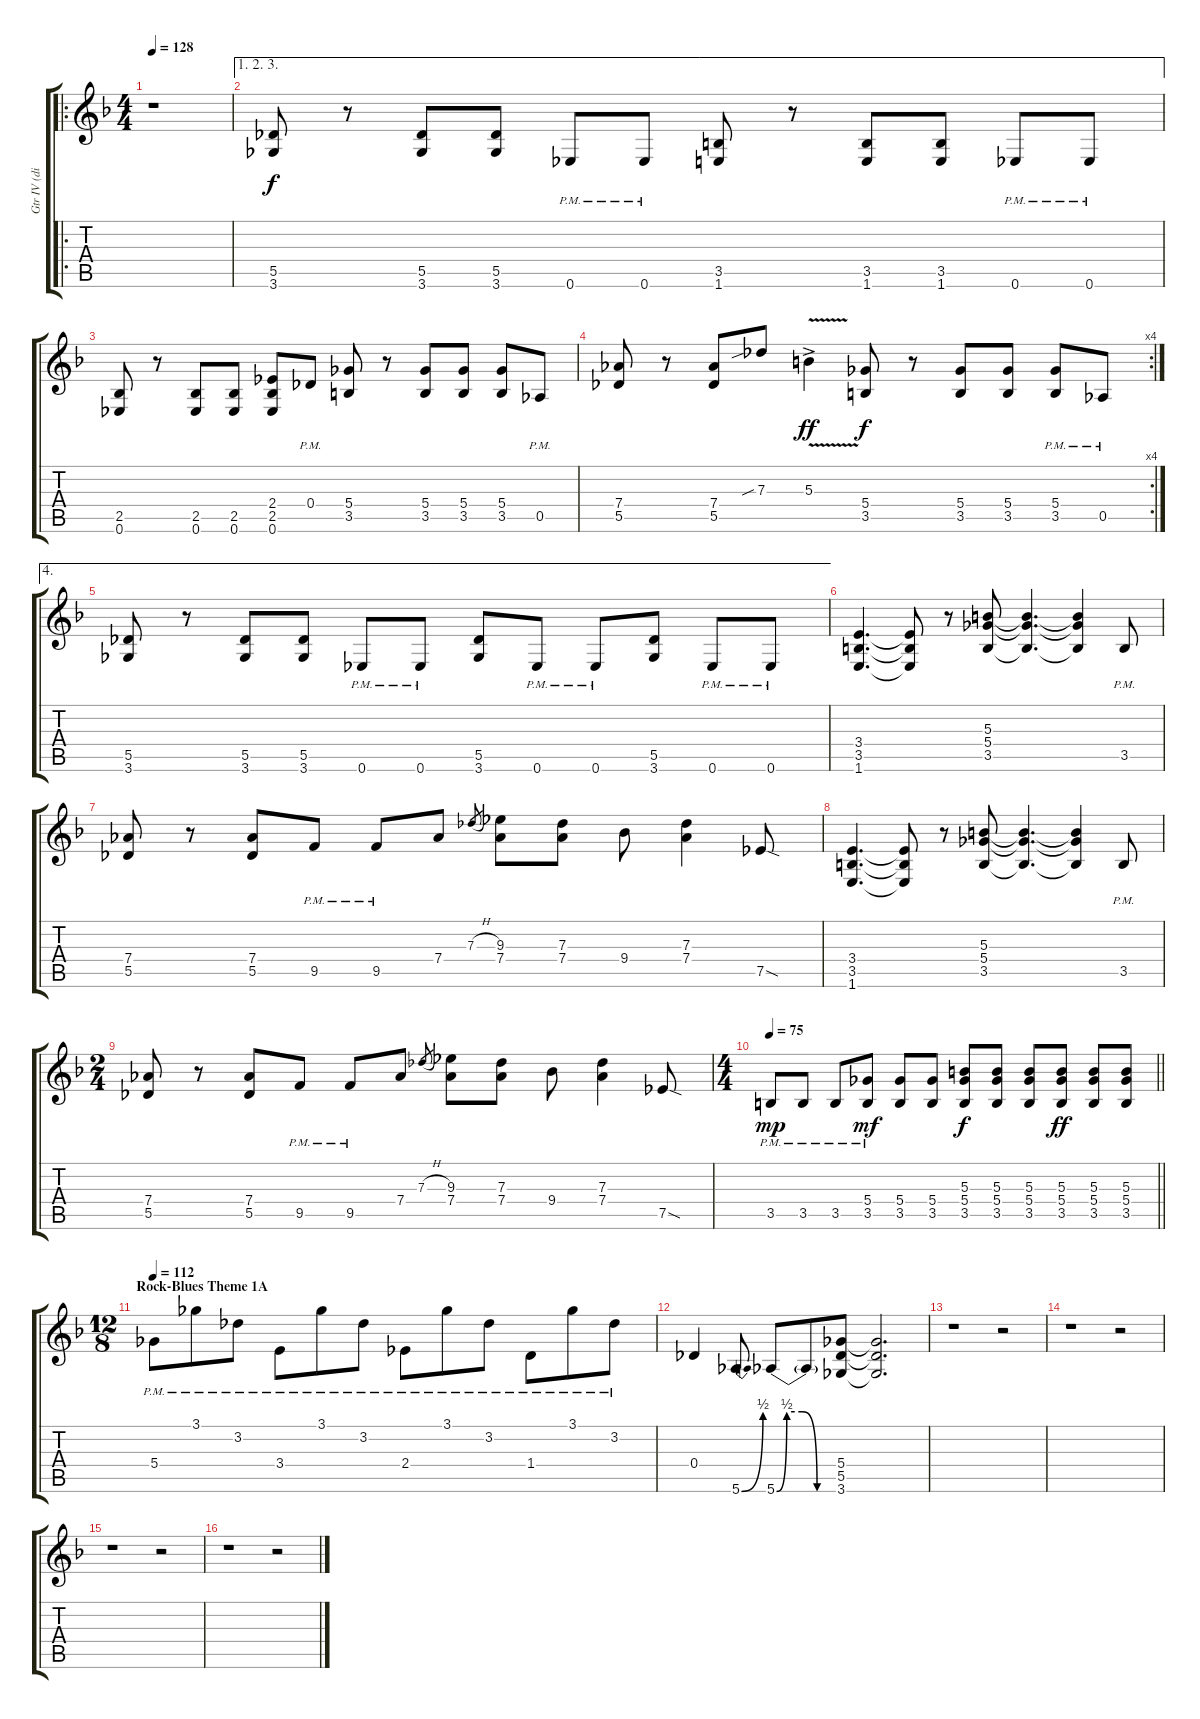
\track ("Gtr IV (dist.)" "Gtr IV (di") {instrument distortionguitar}
\staff {score tabs}
\tuning (Eb4 Bb3 Gb3 Db3 Ab2 Eb2) {hide}
\ro
\ts (4 4)
\tempo 128
\clef g2
\ks f
r.1{dy f} |
\ae (1 2 3)
(5.5 3.6).8 r.8 (5.5 3.6).8 (5.5 3.6).8 0.6{pm}.8 0.6{pm}.8 (3.5 1.6).8 r.8 (3.5 1.6).8 (3.5 1.6).8 0.6{pm}.8 0.6{pm}.8 |
(2.5 0.6).8 r.8 (2.5 0.6).8 (2.5 0.6).8 (2.4 2.5 0.6).8 0.4{pm}.8 (5.4 3.5).8 r.8 (5.4 3.5).8 (5.4 3.5).8 (5.4 3.5).8 0.5{pm}.8 |
\rc 4
(7.4 5.5).8 r.8 (7.4 5.5).8 7.3{sib}.8 5.3{v ac}.4{dy ff} (5.4 3.5).8{dy f} r.8 (5.4 3.5).8 (5.4 3.5).8 (5.4{pm} 3.5{pm}).8 0.5{pm}.8 |
\ae 4
(5.5 3.6).8 r.8 (5.5 3.6).8 (5.5 3.6).8 0.6{pm}.8 0.6{pm}.8 (5.5 3.6).8 0.6{pm}.8 0.6{pm}.8 (5.5 3.6).8 0.6{pm}.8 0.6{pm}.8 |
(3.4 3.5 1.6).4{d} (3.4{t} 3.5{t} 1.6{t}).8 r.8 (5.3 5.4 3.5).8 (5.3{t} 5.4{t} 3.5{t}).4{d} (5.3{t} 5.4{t} 3.5{t}).4 3.5{pm}.8 |
(7.4 5.5).8 r.8 (7.4 5.5).8 9.5{pm}.8 9.5{pm}.8 7.4.8 7.3{h}.8{gr} (9.3 7.4).8 (7.3 7.4).8 9.4.8 (7.3 7.4).4 7.5{sod}.8 |
(3.4 3.5 1.6).4{d} (3.4{t} 3.5{t} 1.6{t}).8 r.8 (5.3 5.4 3.5).8 (5.3{t} 5.4{t} 3.5{t}).4{d} (5.3{t} 5.4{t} 3.5{t}).4 3.5{pm}.8 |
\ts (2 4)
(7.4 5.5).8 r.8 (7.4 5.5).8 9.5{pm}.8 9.5{pm}.8 7.4.8 7.3{h}.8{gr} (9.3 7.4).8 (7.3 7.4).8 9.4.8 (7.3 7.4).4 7.5{sod}.8 |
\ts (4 4)
\tempo 75
\barLineRight lightlight
3.5{pm}.8{dy mp} 3.5{pm}.8 3.5{pm}.8 (5.4{pm} 3.5{pm}).8{dy mf} (5.4 3.5).8 (5.4 3.5).8 (5.3 5.4 3.5).8{dy f} (5.3 5.4 3.5).8 (5.3 5.4 3.5).8 (5.3 5.4 3.5).8{dy ff} (5.3 5.4 3.5).8 (5.3 5.4 3.5).8 |
\ts (12 8)
\section ("" "Rock-Blues Theme 1A")
\tempo 112
5.4{pm}.8 3.1{pm}.8 3.2{pm}.8 3.4{pm}.8 3.1{pm}.8 3.2{pm}.8 2.4{pm}.8 3.1{pm}.8 3.2{pm}.8 1.4{pm}.8 3.1{pm}.8 3.2{pm}.8 |
0.4.4 5.6{be (bend 0 0 60 2)}.8 5.6{be (custom 0 0 10 2 25 2 40 0 60 0)}.8 5.6{t}.8 (5.4 5.5 3.6).8 (5.4{t} 5.5{t} 3.6{t}).2{d} |
r.1 r.2 |
r.1 r.2 |
r.1 r.2 |
r.1 r.2
